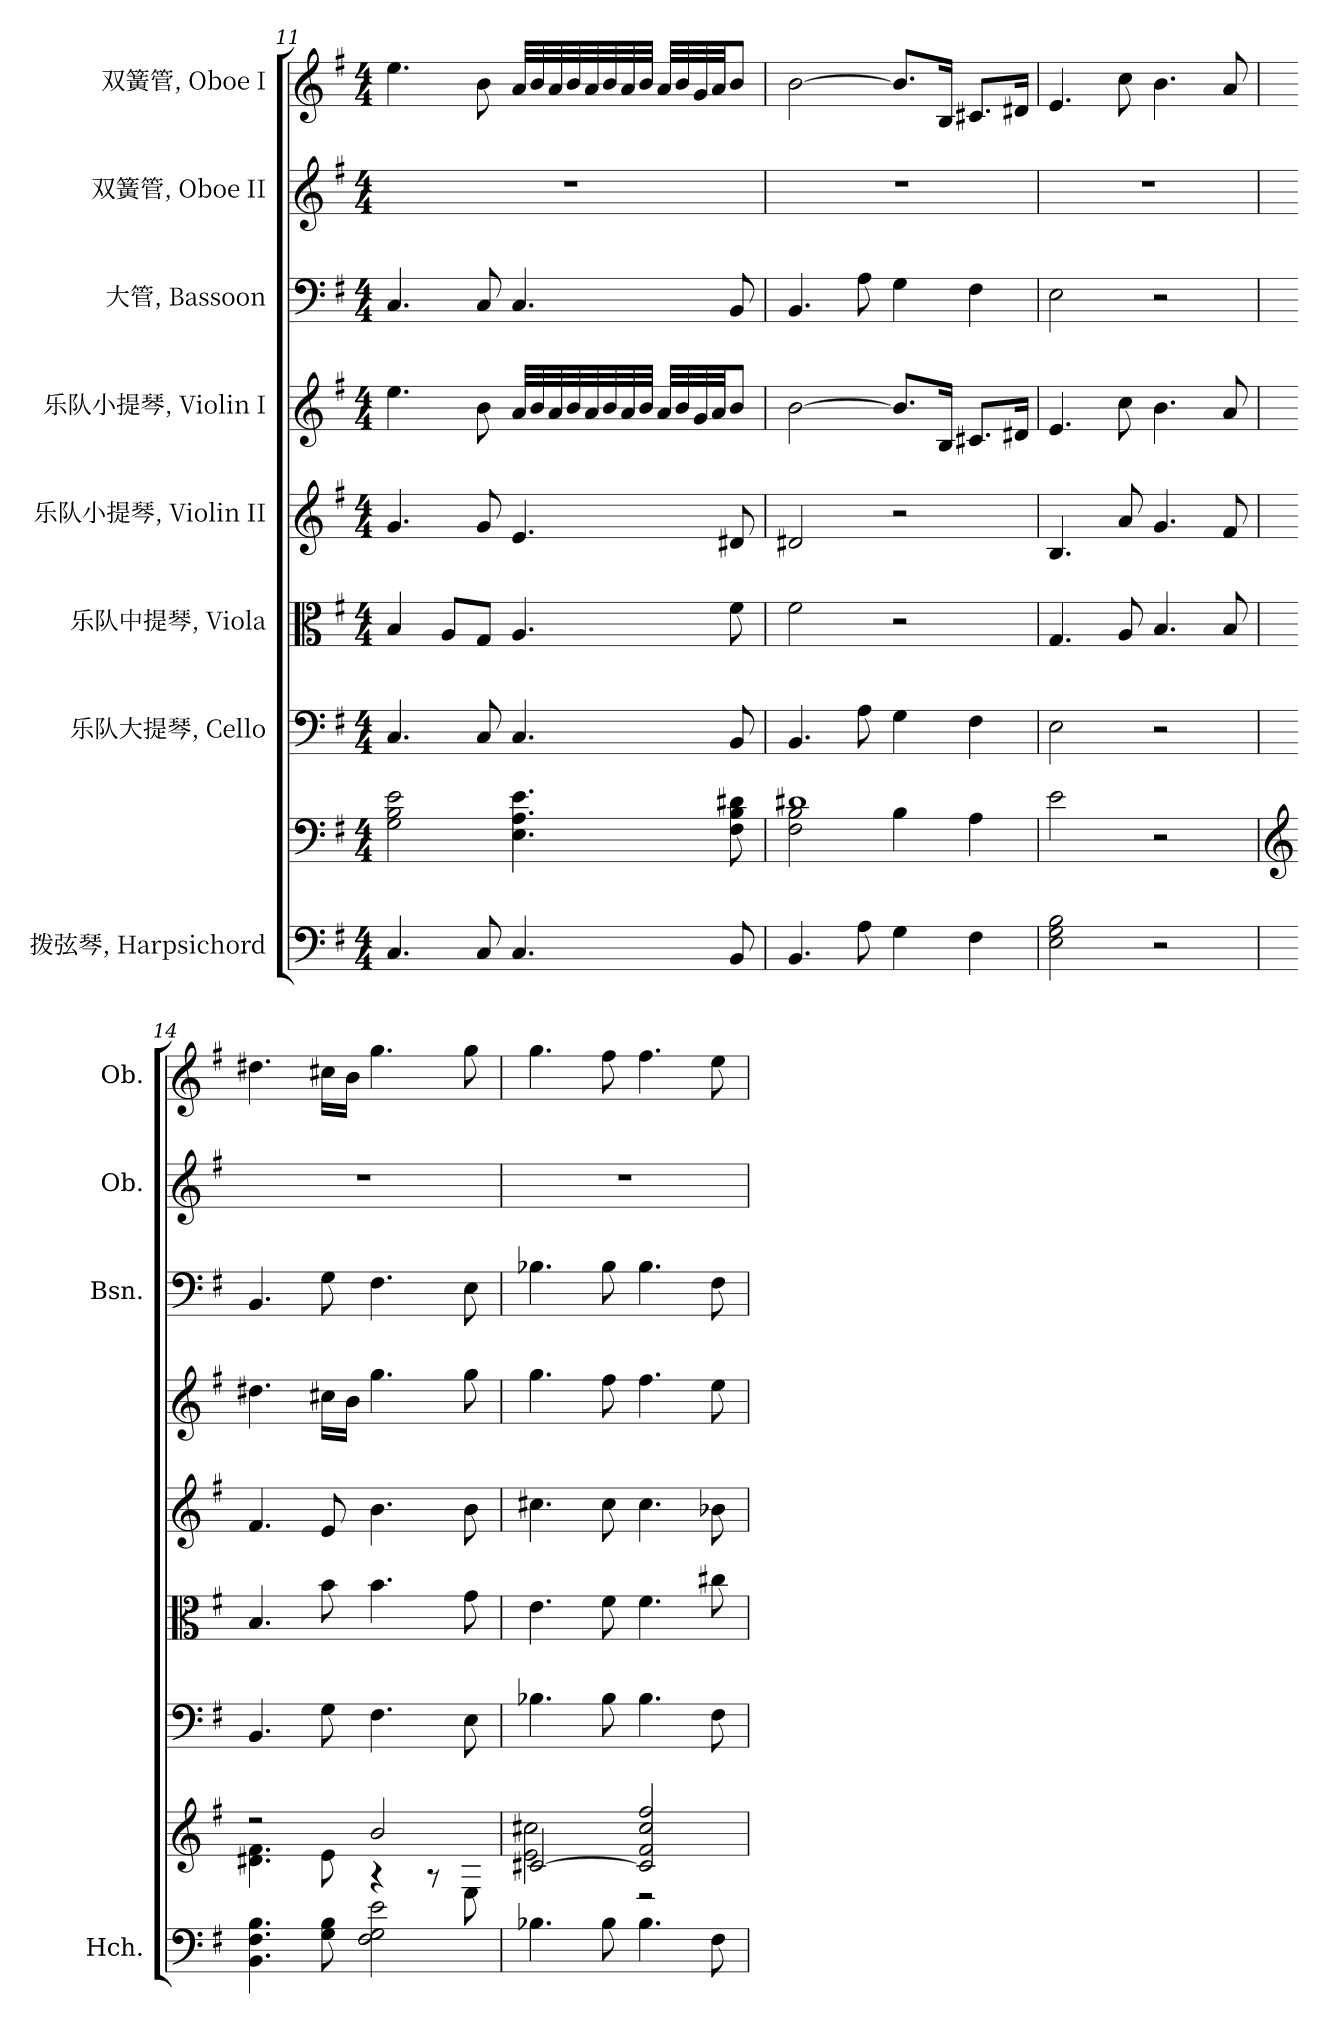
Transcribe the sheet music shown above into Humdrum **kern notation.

**kern	**kern	**kern	**kern	**kern	**kern	**kern	**kern	**kern
*part8	*part8	*part7	*part6	*part5	*part4	*part3	*part2	*part1
*staff9	*staff8	*staff7	*staff6	*staff5	*staff4	*staff3	*staff2	*staff1
*I"拨弦琴, Harpsichord	*	*I"乐队大提琴, Cello	*I"乐队中提琴, Viola	*I"乐队小提琴, Violin II	*I"乐队小提琴, Violin I	*I"大管, Bassoon	*I"双簧管, Oboe II	*I"双簧管, Oboe I
*I'Hch.	*	*	*	*	*	*I'Bsn.	*I'Ob.	*I'Ob.
*clefF4	*clefF4	*clefF4	*clefC3	*clefG2	*clefG2	*clefF4	*clefG2	*clefG2
*k[f#]	*k[f#]	*k[f#]	*k[f#]	*k[f#]	*k[f#]	*k[f#]	*k[f#]	*k[f#]
*M4/4	*M4/4	*M4/4	*M4/4	*M4/4	*M4/4	*M4/4	*M4/4	*M4/4
=11	=11	=11	=11	=11	=11	=11	=11	=11
4.C/	2G\ 2B\ 2e\	4.C/	4B/	4.g/	4.ee\	4.C/	1r	4.ee\
.	.	.	8A/L	.	.	.	.	.
8C/	.	8C/	8G/J	8g/	8b\	8C/	.	8b\
4.C/	4.E\ 4.A\ 4.e\	4.C/	4.A/	4.e/	32a/LLL	4.C/	.	32a/LLL
.	.	.	.	.	32b/	.	.	32b/
.	.	.	.	.	32a/	.	.	32a/
.	.	.	.	.	32b/	.	.	32b/
.	.	.	.	.	32a/	.	.	32a/
.	.	.	.	.	32b/	.	.	32b/
.	.	.	.	.	32a/	.	.	32a/
.	.	.	.	.	32b/JJJ	.	.	32b/JJJ
.	.	.	.	.	32a/LLL	.	.	32a/LLL
.	.	.	.	.	32b/	.	.	32b/
.	.	.	.	.	32g/	.	.	32g/
.	.	.	.	.	32a/JJ	.	.	32a/JJ
8BB/	8F#\ 8B\ 8d#X\	8BB/	8f#\	8d#X/	8b/J	8BB/	.	8b/J
!!LO:PB:g=z
=12	=12	=12	=12	=12	=12	=12	=12	=12
*	*^	*	*	*	*	*	*	*
4.BB/	1d#X	2F#\ 2B\	4.BB/	2f#\	2d#X/	[2b\	4.BB/	1r	[2b\
8A\	.	.	8A\	.	.	.	8A\	.	.
4G\	.	4B\	4G\	2r	2r	8.b/L]	4G\	.	8.b/L]
.	.	.	.	.	.	16B/Jk	.	.	16B/Jk
4F#\	.	4A\	4F#\	.	.	8.c#X/L	4F#\	.	8.c#X/L
.	.	.	.	.	.	16d#X/Jk	.	.	16d#X/Jk
*	*v	*v	*	*	*	*	*	*	*
=13	=13	=13	=13	=13	=13	=13	=13	=13
2E\ 2G\ 2B\	2e\	2E\	4.G/	4.B/	4.e/	2E\	1r	4.e/
.	.	.	8A/	8a/	8cc\	.	.	8cc\
2r	2r	2r	4.B/	4.g/	4.b\	2r	.	4.b\
.	.	.	8B/	8f#/	8a/	.	.	8a/
=14	=14	=14	=14	=14	=14	=14	=14	=14
*	*clefG2	*	*	*	*	*	*	*
*	*^	*	*	*	*	*	*	*
4.BB\ 4.F#\ 4.B\	2r	4.d#X\ 4.f#\	4.BB/	4.B/	4.f#/	4.dd#X\	4.BB/	1r	4.dd#X\
8G\ 8B\	.	8e\	8G\	8b\	8e/	16cc#X\LL	8G\	.	16cc#X\LL
.	.	.	.	.	.	16b\JJ	.	.	16b\JJ
2F#\ 2G\ 2e\	2b/	4r	4.F#\	4.b\	4.b\	4.gg\	4.F#\	.	4.gg\
.	.	8r	.	.	.	.	.	.	.
.	.	8E\	8E\	8g\	8b\	8gg\	8E\	.	8gg\
=15	=15	=15	=15	=15	=15	=15	=15	=15	=15
4.B-X\	[2c#X/	2e\ 2cc#X\	4.B-X\	4.e\	4.cc#X\	4.gg\	4.B-X\	1r	4.gg\
8B-\	.	.	8B-\	8f#\	8cc#\	8ff#\	8B-\	.	8ff#\
4.B-\	2c#/] 2f#/ 2cc#/ 2ff#/	2r	4.B-\	4.f#\	4.cc#\	4.ff#\	4.B-\	.	4.ff#\
8F#\	.	.	8F#\	8cc#X\	8b-X\	8ee\	8F#\	.	8ee\
*	*v	*v	*	*	*	*	*	*	*
=	=	=	=	=	=	=	=	=
*-	*-	*-	*-	*-	*-	*-	*-	*-
